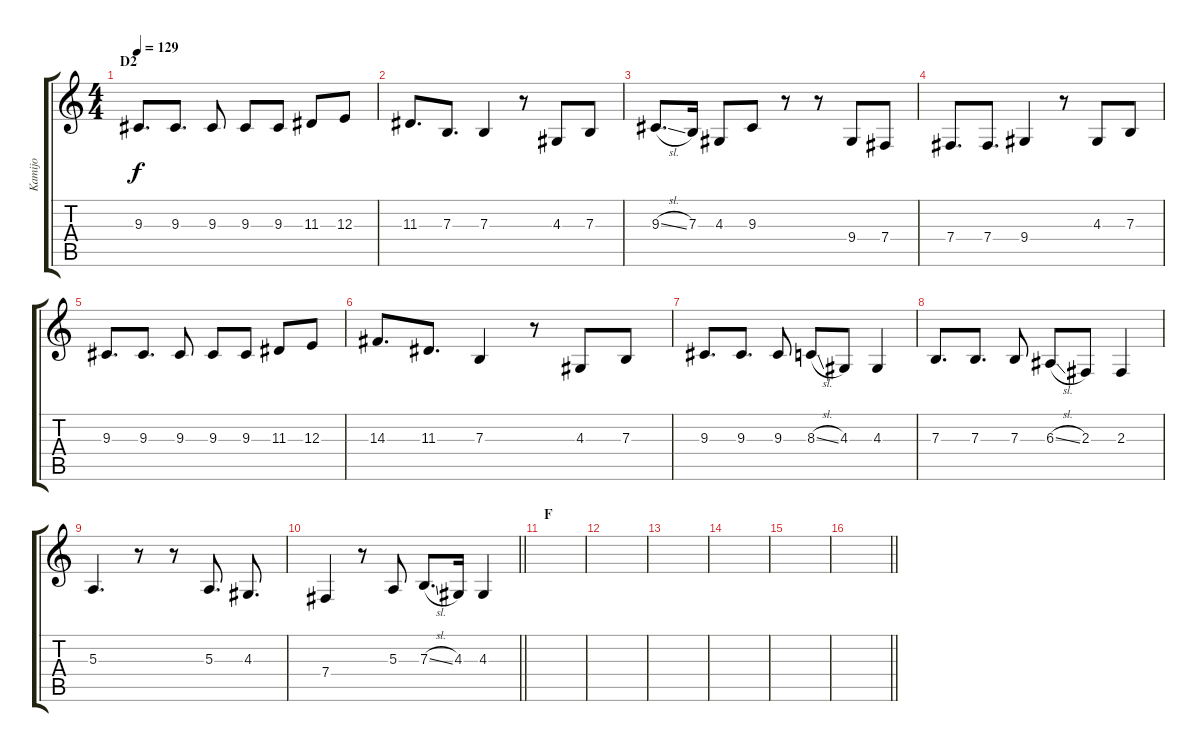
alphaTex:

\track ("Kamijo" "Kamijo") {instrument choiraahs}
\staff {score tabs}
\tuning (Db4 Ab3 E3 B2 Gb2 Db2) {hide}
\ts (4 4)
\section ("" "D2")
\tempo 129
\clef g2
\ks c
9.3.8{d dy f} 9.3.8{d} 9.3.8 9.3.8 9.3.8 11.3.8 12.3.8 |
11.3.8{d} 7.3.8{d} 7.3.4 r.8 4.3.8 7.3.8 |
9.3{sl}.8{d} 7.3.16 4.3.8 9.3.8 r.8 r.8 9.4.8 7.4.8 |
7.4.8{d} 7.4.8{d} 9.4.4 r.8 4.3.8 7.3.8 |
9.3.8{d} 9.3.8{d} 9.3.8 9.3.8 9.3.8 11.3.8 12.3.8 |
14.3.8{d} 11.3.8{d} 7.3.4 r.8 4.3.8 7.3.8 |
9.3.8{d} 9.3.8{d} 9.3.8 8.3{sl}.8 4.3.8 4.3.4 |
7.3.8{d} 7.3.8{d} 7.3.8 6.3{sl}.8 2.3.8 2.3.4 |
5.3.4{d} r.8 r.8 5.3.8{d} 4.3.8{d} |
\barLineRight lightlight
7.4.4 r.8 5.3.8 7.3{sl}.8{d} 4.3.16 4.3.4 |
\section ("" "F")
|
|
|
|
|
\barLineRight lightlight
